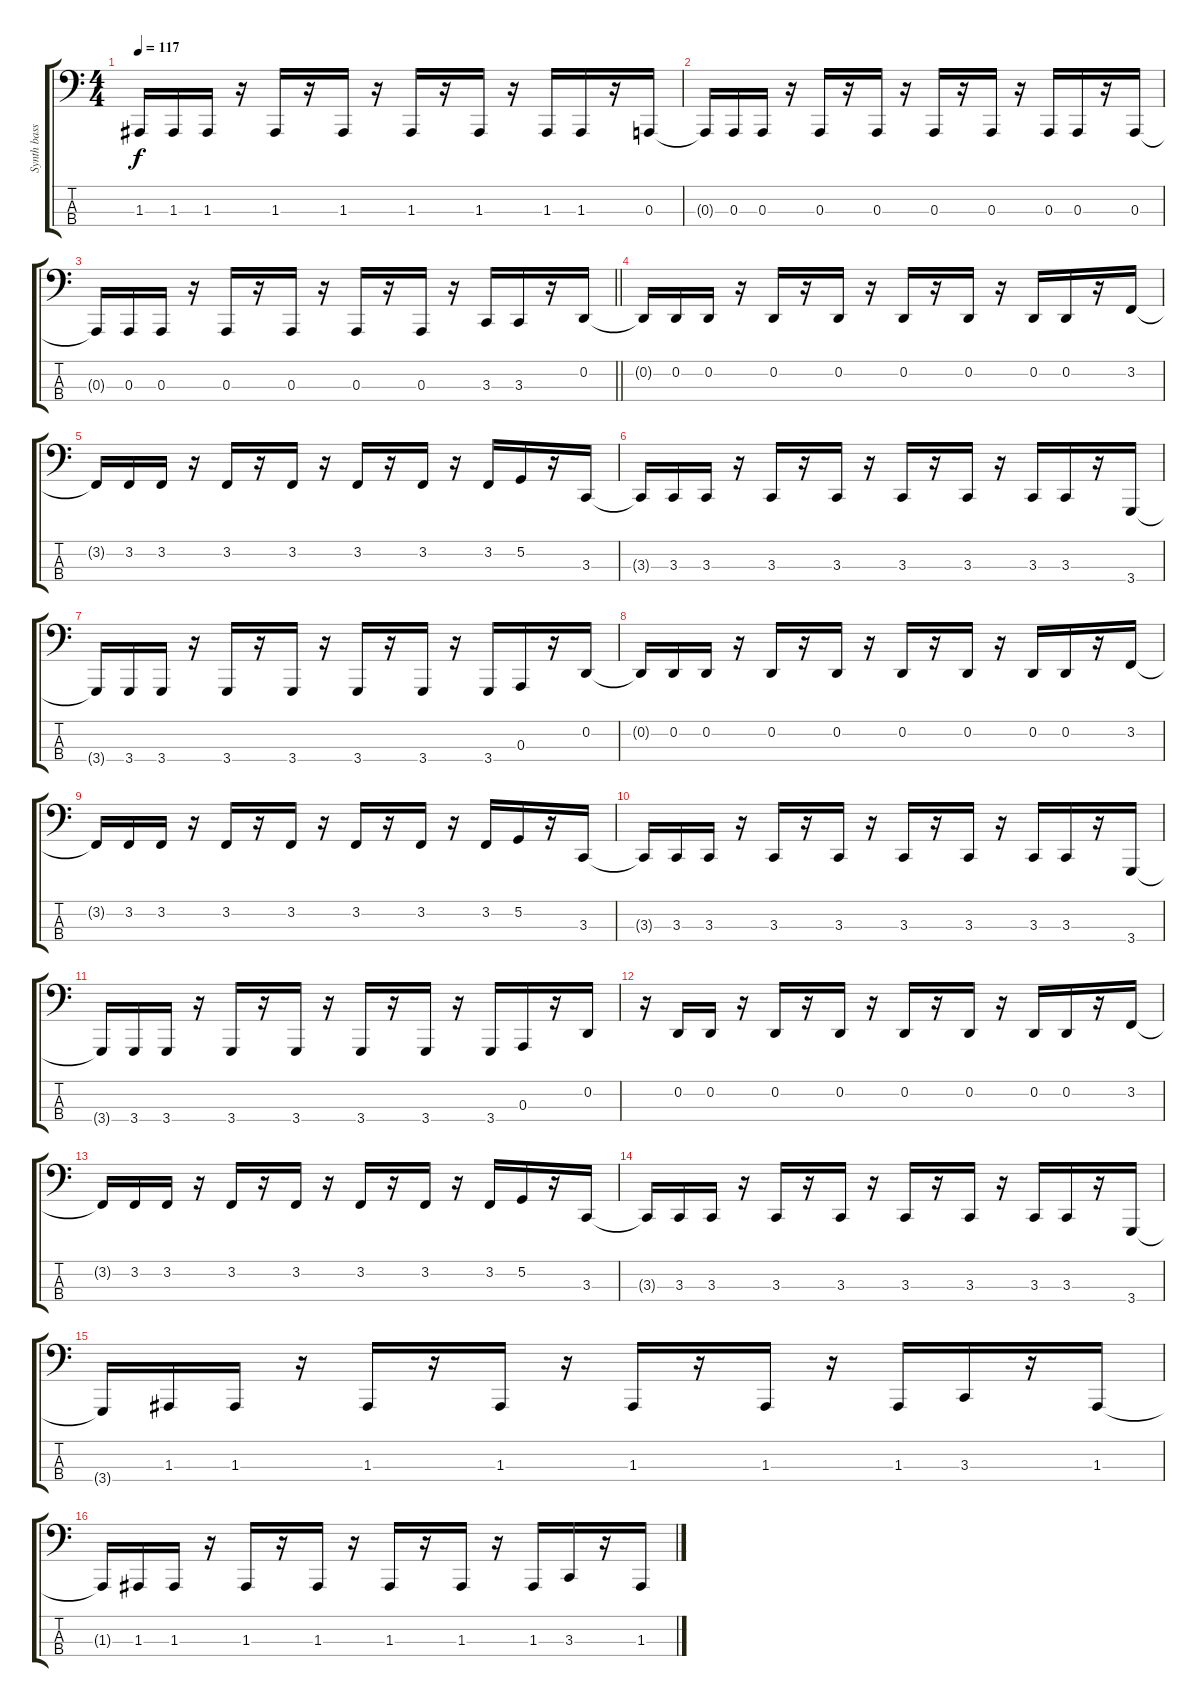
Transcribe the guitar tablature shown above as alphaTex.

\track ("Synth bass" "Synth bass") {instrument lead8bassandlead}
\staff {score tabs}
\tuning (G2 D2 A1 E1) {hide}
\ts (4 4)
\tempo 117
\clef f4
\ks c
1.3{t}.16{dy f} 1.3.16 1.3.16 r.16 1.3.16 r.16 1.3.16 r.16 1.3.16 r.16 1.3.16 r.16 1.3.16 1.3.16 r.16 0.3.16 |
0.3{t}.16 0.3.16 0.3.16 r.16 0.3.16 r.16 0.3.16 r.16 0.3.16 r.16 0.3.16 r.16 0.3.16 0.3.16 r.16 0.3.16 |
\barLineRight lightlight
0.3{t}.16 0.3.16 0.3.16 r.16 0.3.16 r.16 0.3.16 r.16 0.3.16 r.16 0.3.16 r.16 3.3.16 3.3.16 r.16 0.2.16 |
0.2{t}.16 0.2.16 0.2.16 r.16 0.2.16 r.16 0.2.16 r.16 0.2.16 r.16 0.2.16 r.16 0.2.16 0.2.16 r.16 3.2.16 |
3.2{t}.16 3.2.16 3.2.16 r.16 3.2.16 r.16 3.2.16 r.16 3.2.16 r.16 3.2.16 r.16 3.2.16 5.2.16 r.16 3.3.16 |
3.3{t}.16 3.3.16 3.3.16 r.16 3.3.16 r.16 3.3.16 r.16 3.3.16 r.16 3.3.16 r.16 3.3.16 3.3.16 r.16 3.4.16 |
3.4{t}.16 3.4.16 3.4.16 r.16 3.4.16 r.16 3.4.16 r.16 3.4.16 r.16 3.4.16 r.16 3.4.16 0.3.16 r.16 0.2.16 |
0.2{t}.16 0.2.16 0.2.16 r.16 0.2.16 r.16 0.2.16 r.16 0.2.16 r.16 0.2.16 r.16 0.2.16 0.2.16 r.16 3.2.16 |
3.2{t}.16 3.2.16 3.2.16 r.16 3.2.16 r.16 3.2.16 r.16 3.2.16 r.16 3.2.16 r.16 3.2.16 5.2.16 r.16 3.3.16 |
3.3{t}.16 3.3.16 3.3.16 r.16 3.3.16 r.16 3.3.16 r.16 3.3.16 r.16 3.3.16 r.16 3.3.16 3.3.16 r.16 3.4.16 |
3.4{t}.16 3.4.16 3.4.16 r.16 3.4.16 r.16 3.4.16 r.16 3.4.16 r.16 3.4.16 r.16 3.4.16 0.3.16 r.16 0.2.16 |
r.16 0.2.16 0.2.16 r.16 0.2.16 r.16 0.2.16 r.16 0.2.16 r.16 0.2.16 r.16 0.2.16 0.2.16 r.16 3.2.16 |
3.2{t}.16 3.2.16 3.2.16 r.16 3.2.16 r.16 3.2.16 r.16 3.2.16 r.16 3.2.16 r.16 3.2.16 5.2.16 r.16 3.3.16 |
3.3{t}.16 3.3.16 3.3.16 r.16 3.3.16 r.16 3.3.16 r.16 3.3.16 r.16 3.3.16 r.16 3.3.16 3.3.16 r.16 3.4.16 |
3.4{t}.16 1.3.16 1.3.16 r.16 1.3.16 r.16 1.3.16 r.16 1.3.16 r.16 1.3.16 r.16 1.3.16 3.3.16 r.16 1.3.16 |
1.3{t}.16 1.3.16 1.3.16 r.16 1.3.16 r.16 1.3.16 r.16 1.3.16 r.16 1.3.16 r.16 1.3.16 3.3.16 r.16 1.3.16
